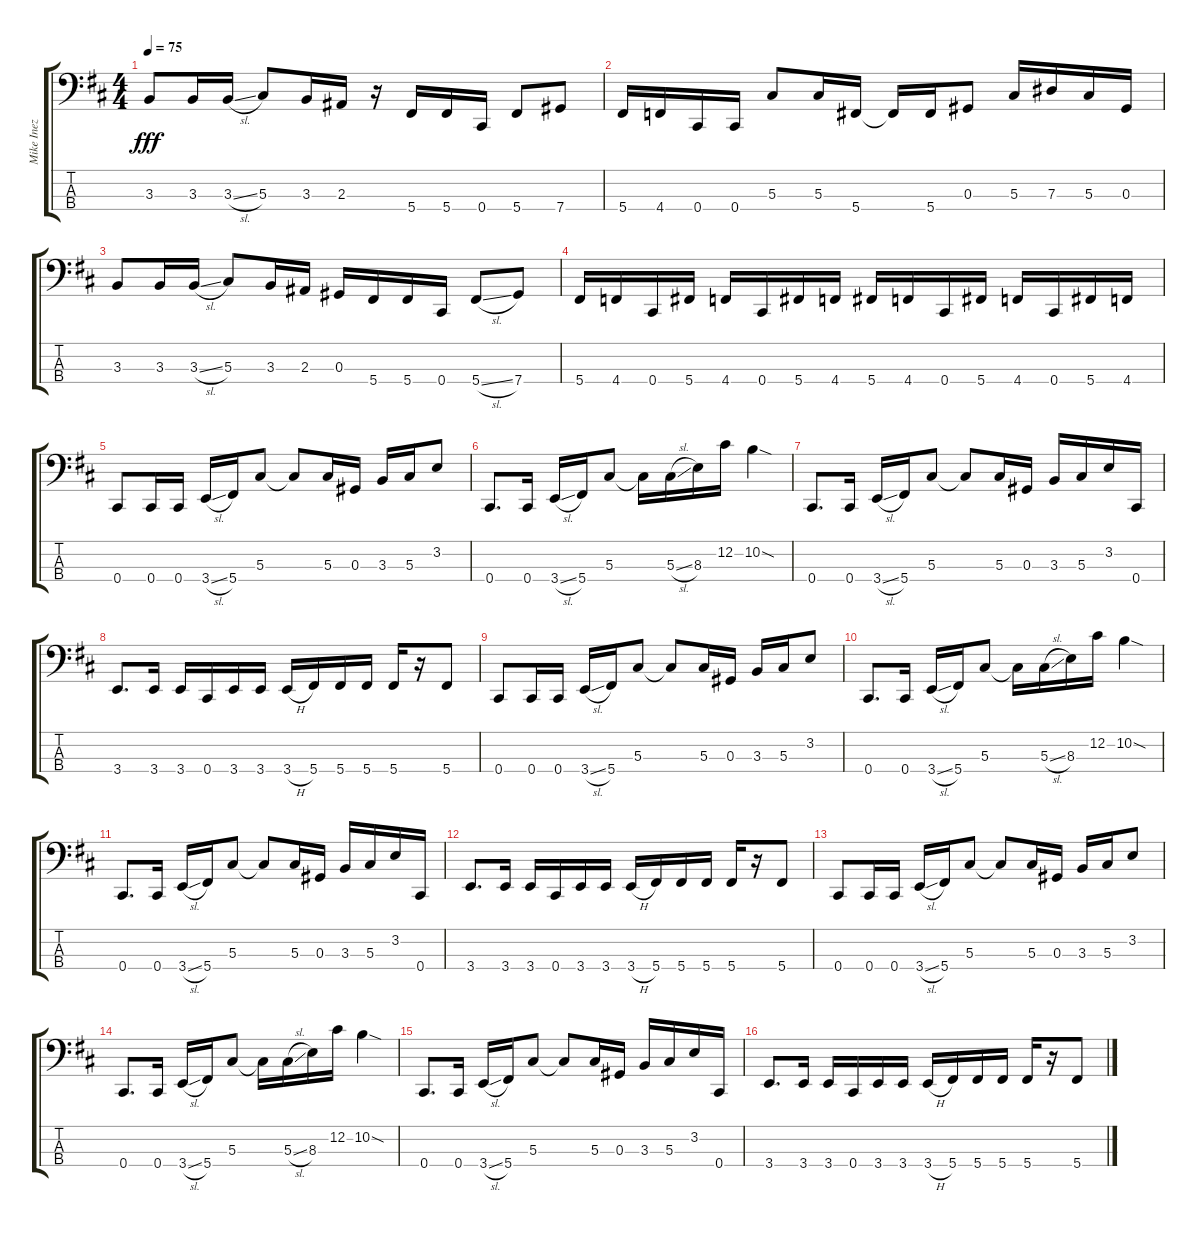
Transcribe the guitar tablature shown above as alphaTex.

\track ("Mike Inez - Bass" "Mike Inez ") {instrument electricbasspick}
\staff {score tabs}
\tuning (Gb2 Db2 Ab1 Db1) {hide}
\ts (4 4)
\tempo 75
\clef f4
\ks d
3.3.8{dy fff} 3.3.16 3.3{sl}.16 5.3.8 3.3.16 2.3.16 r.16 5.4.16 5.4.16 0.4.16 5.4.8 7.4.8 |
5.4.16 4.4.16 0.4.16 0.4.16 5.3.8 5.3.16 5.4.16 5.4{t}.16 5.4.16 0.3.8 5.3.16 7.3.16 5.3.16 0.3.16 |
3.3.8 3.3.16 3.3{sl}.16 5.3.8 3.3.16 2.3.16 0.3.16 5.4.16 5.4.16 0.4.16 5.4{sl}.8 7.4.8 |
5.4.16 4.4.16 0.4.16 5.4.16 4.4.16 0.4.16 5.4.16 4.4.16 5.4.16 4.4.16 0.4.16 5.4.16 4.4.16 0.4.16 5.4.16 4.4.16 |
0.4.8 0.4.16 0.4.16 3.4{sl}.16 5.4.16 5.3.8 5.3{t}.8 5.3.16 0.3.16 3.3.16 5.3.16 3.2.8 |
0.4.8{d} 0.4.16 3.4{sl}.16 5.4.16 5.3.8 5.3{t}.16 5.3{sl}.16 8.3.16 12.2.16 10.2{sod}.4 |
0.4.8{d} 0.4.16 3.4{sl}.16 5.4.16 5.3.8 5.3{t}.8 5.3.16 0.3.16 3.3.16 5.3.16 3.2.16 0.4.16 |
3.4.8{d} 3.4.16 3.4.16 0.4.16 3.4.16 3.4.16 3.4{h}.16 5.4.16 5.4.16 5.4.16 5.4.16 r.16 5.4.8 |
0.4.8 0.4.16 0.4.16 3.4{sl}.16 5.4.16 5.3.8 5.3{t}.8 5.3.16 0.3.16 3.3.16 5.3.16 3.2.8 |
0.4.8{d} 0.4.16 3.4{sl}.16 5.4.16 5.3.8 5.3{t}.16 5.3{sl}.16 8.3.16 12.2.16 10.2{sod}.4 |
0.4.8{d} 0.4.16 3.4{sl}.16 5.4.16 5.3.8 5.3{t}.8 5.3.16 0.3.16 3.3.16 5.3.16 3.2.16 0.4.16 |
3.4.8{d} 3.4.16 3.4.16 0.4.16 3.4.16 3.4.16 3.4{h}.16 5.4.16 5.4.16 5.4.16 5.4.16 r.16 5.4.8 |
0.4.8 0.4.16 0.4.16 3.4{sl}.16 5.4.16 5.3.8 5.3{t}.8 5.3.16 0.3.16 3.3.16 5.3.16 3.2.8 |
0.4.8{d} 0.4.16 3.4{sl}.16 5.4.16 5.3.8 5.3{t}.16 5.3{sl}.16 8.3.16 12.2.16 10.2{sod}.4 |
0.4.8{d} 0.4.16 3.4{sl}.16 5.4.16 5.3.8 5.3{t}.8 5.3.16 0.3.16 3.3.16 5.3.16 3.2.16 0.4.16 |
3.4.8{d} 3.4.16 3.4.16 0.4.16 3.4.16 3.4.16 3.4{h}.16 5.4.16 5.4.16 5.4.16 5.4.16 r.16 5.4.8
